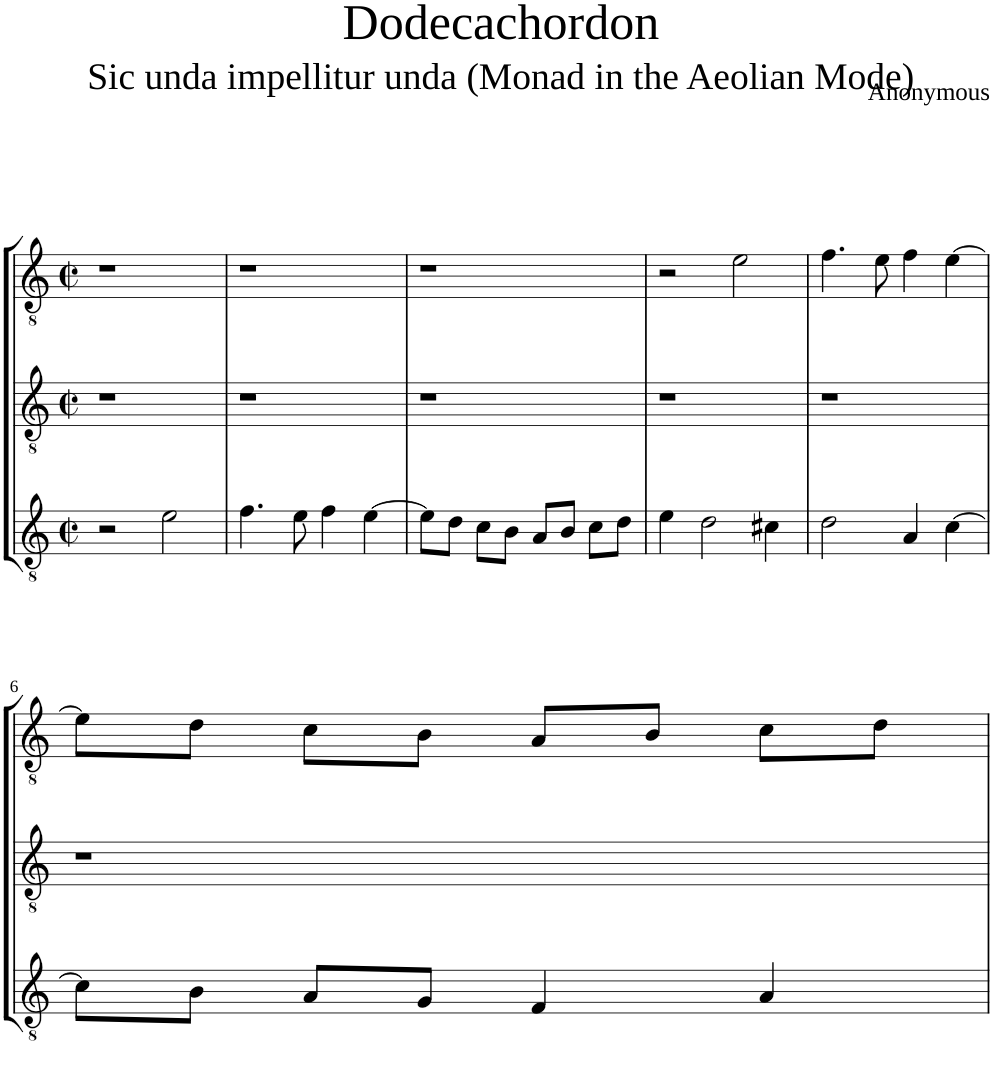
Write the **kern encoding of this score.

**kern	**kern	**kern
*part3	*part2	*part1
*staff3	*staff2	*staff1
*clefGv2	*clefGv2	*clefGv2
*k[]	*k[]	*k[]
*M2/2	*M2/2	*M2/2
*met(c|)	*met(c|)	*met(c|)
=1	=1	=1
2r	1r	1r
2e\	.	.
=2	=2	=2
4.f\	1r	1r
8e\	.	.
4f\	.	.
[4e\	.	.
=3	=3	=3
8e\L]	1r	1r
8d\J	.	.
8c\L	.	.
8B\J	.	.
8A/L	.	.
8B/J	.	.
8c\L	.	.
8d\J	.	.
=4	=4	=4
4e\	1r	2r
2d\	.	.
.	.	2e\
4c#X\	.	.
=5	=5	=5
2d\	1r	4.f\
.	.	8e\
4A/	.	4f\
[4c\	.	[4e\
!!LO:LB:g=z
=6	=6	=6
8c\L]	1r	8e\L]
8B\J	.	8d\J
8A/L	.	8c\L
8G/J	.	8B\J
4F/	.	8A/L
.	.	8B/J
4A/	.	8c\L
.	.	8d\J
=	=	=
*-	*-	*-
